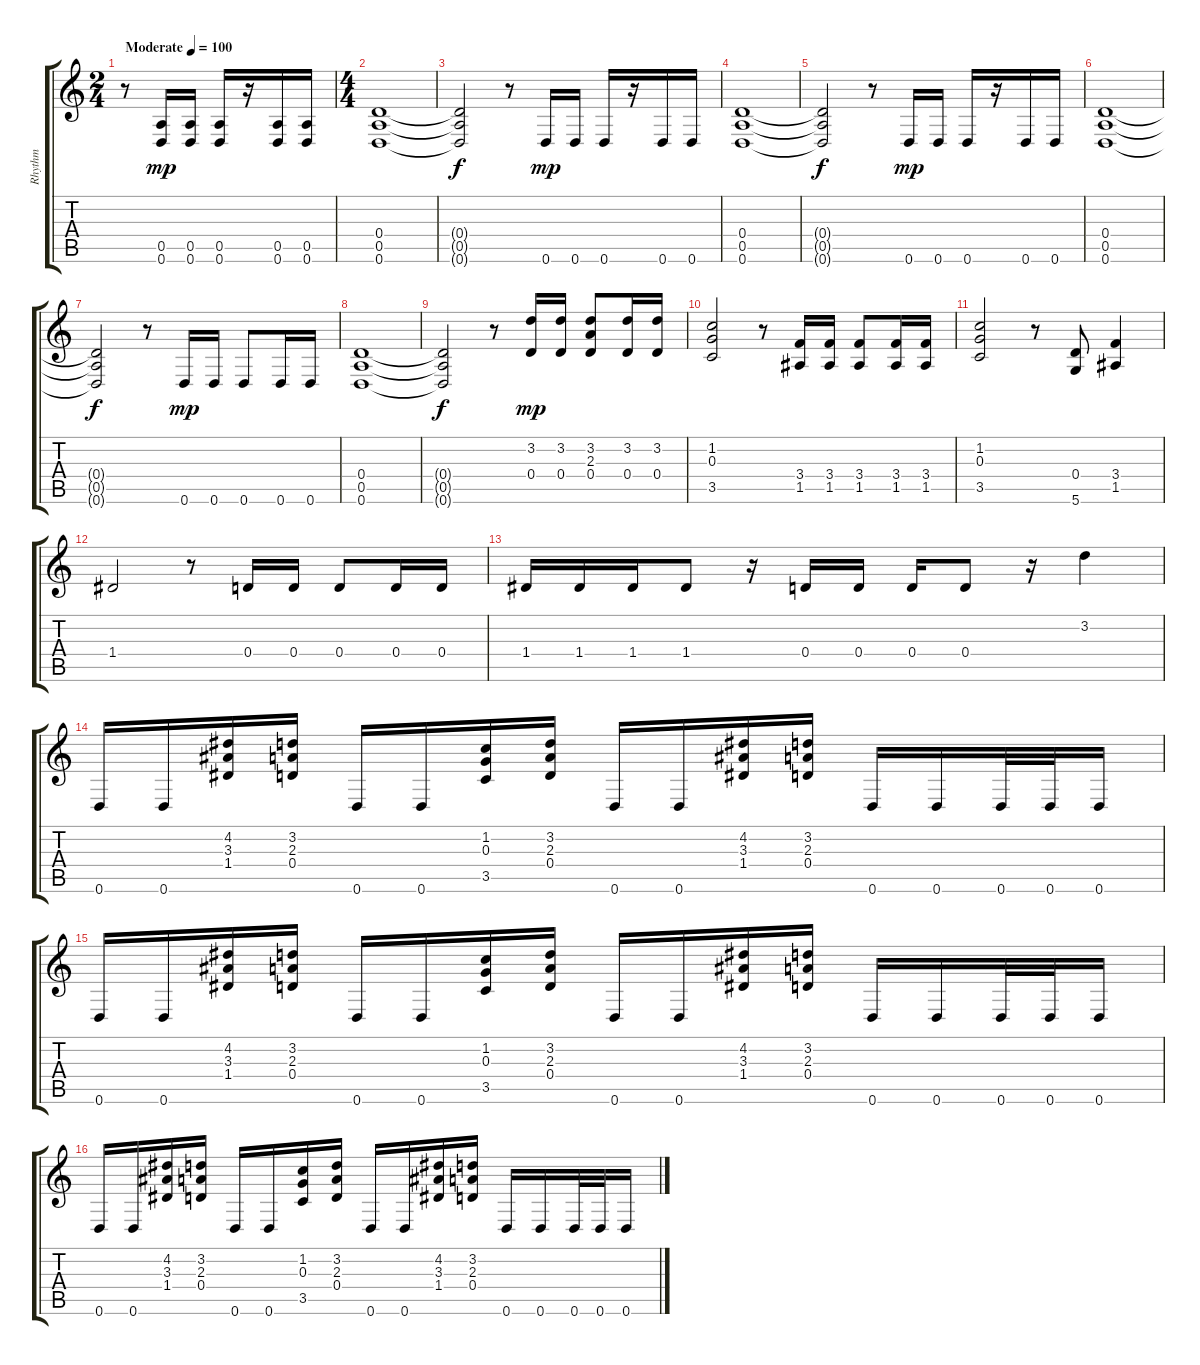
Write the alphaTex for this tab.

\track ("Rhythm" "Rhythm") {instrument distortionguitar}
\staff {score tabs}
\tuning (E4 B3 G3 D3 A2 D2) {hide}
\ts (2 4)
\tempo (100 "Moderate")
\clef g2
\ks c
r.8{dy mp instrument distortionguitar} (0.5 0.6).16 (0.5 0.6).16 (0.5 0.6).16 r.16 (0.5 0.6).16 (0.5 0.6).16 |
\ts (4 4)
(0.4 0.5 0.6).1 |
(0.4{t} 0.5{t} 0.6{t}).2{dy f} r.8 0.6.16{dy mp} 0.6.16 0.6.16 r.16 0.6.16 0.6.16 |
(0.4 0.5 0.6).1 |
(0.4{t} 0.5{t} 0.6{t}).2{dy f} r.8 0.6.16{dy mp} 0.6.16 0.6.16 r.16 0.6.16 0.6.16 |
(0.4 0.5 0.6).1 |
(0.4{t} 0.5{t} 0.6{t}).2{dy f} r.8 0.6.16{dy mp} 0.6.16 0.6.8 0.6.16 0.6.16 |
(0.4 0.5 0.6).1 |
(0.4{t} 0.5{t} 0.6{t}).2{dy f} r.8 (3.2 0.4).16{dy mp} (3.2 0.4).16 (3.2 2.3 0.4).8 (3.2 0.4).16 (3.2 0.4).16 |
(1.2 0.3 3.5).2 r.8 (3.4 1.5).16 (3.4 1.5).16 (3.4 1.5).8 (3.4 1.5).16 (3.4 1.5).16 |
(1.2 0.3 3.5).2 r.8 (0.4 5.6).8 (3.4 1.5).4 |
1.4.2 r.8 0.4.16 0.4.16 0.4.8 0.4.16 0.4.16 |
1.4.16 1.4.16 1.4.16 1.4.8 r.16 0.4.16 0.4.16 0.4.16 0.4.8 r.16 3.2.4 |
0.6.16 0.6.16 (4.2 3.3 1.4).16 (3.2 2.3 0.4).16 0.6.16 0.6.16 (1.2 0.3 3.5).16 (3.2 2.3 0.4).16 0.6.16 0.6.16 (4.2 3.3 1.4).16 (3.2 2.3 0.4).16 0.6.16 0.6.16 0.6.32 0.6.32 0.6.16 |
0.6.16 0.6.16 (4.2 3.3 1.4).16 (3.2 2.3 0.4).16 0.6.16 0.6.16 (1.2 0.3 3.5).16 (3.2 2.3 0.4).16 0.6.16 0.6.16 (4.2 3.3 1.4).16 (3.2 2.3 0.4).16 0.6.16 0.6.16 0.6.32 0.6.32 0.6.16 |
0.6.16 0.6.16 (4.2 3.3 1.4).16 (3.2 2.3 0.4).16 0.6.16 0.6.16 (1.2 0.3 3.5).16 (3.2 2.3 0.4).16 0.6.16 0.6.16 (4.2 3.3 1.4).16 (3.2 2.3 0.4).16 0.6.16 0.6.16 0.6.32 0.6.32 0.6.16
